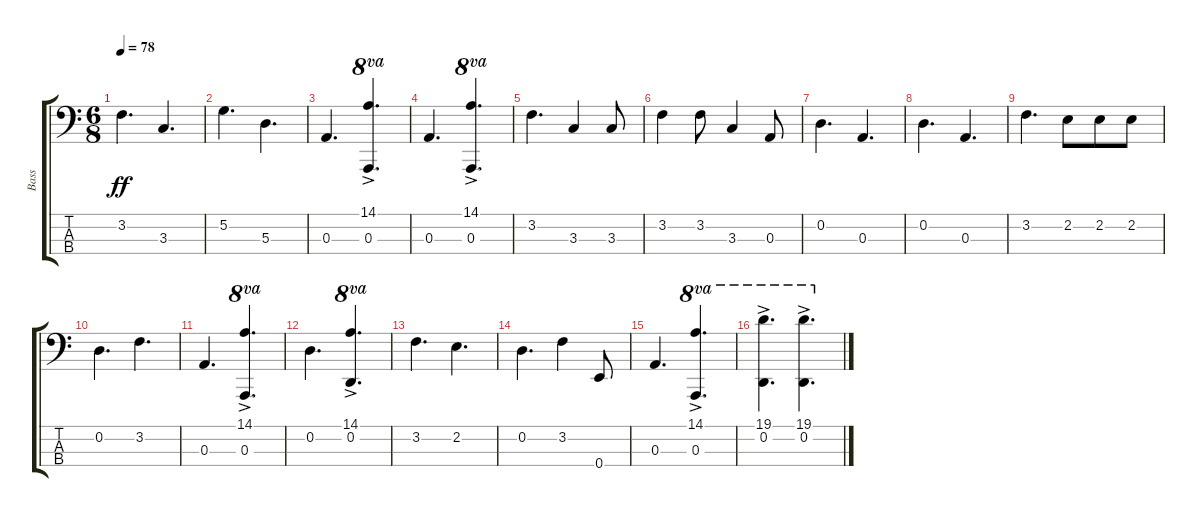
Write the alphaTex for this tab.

\track ("Bass" "Bass") {instrument electricbassfinger}
\staff {score tabs}
\tuning (G2 D2 A1 E1) {hide}
\ts (6 8)
\tempo 78
\clef f4
\ks c
3.2.4{d dy ff} 3.3.4{d} |
5.2.4{d} 5.3.4{d} |
0.3.4{d} (14.1{ac} 0.3{ac}).4{d ot 8va} |
0.3.4{d} (14.1{ac} 0.3{ac}).4{d ot 8va} |
3.2.4{d} 3.3.4 3.3.8 |
3.2.4 3.2.8 3.3.4 0.3.8 |
0.2.4{d} 0.3.4{d} |
0.2.4{d} 0.3.4{d} |
3.2.4{d} 2.2.8 2.2.8 2.2.8 |
0.2.4{d} 3.2.4{d} |
0.3.4{d} (14.1{ac} 0.3{ac}).4{d ot 8va} |
0.2.4{d} (14.1{ac} 0.2{ac}).4{d ot 8va} |
3.2.4{d} 2.2.4{d} |
0.2.4{d} 3.2.4 0.4.8 |
0.3.4{d} (14.1{ac} 0.3{ac}).4{d ot 8va} |
(19.1{ac} 0.2{ac}).4{d ot 8va} (19.1{ac} 0.2{ac}).4{d ot 8va}
